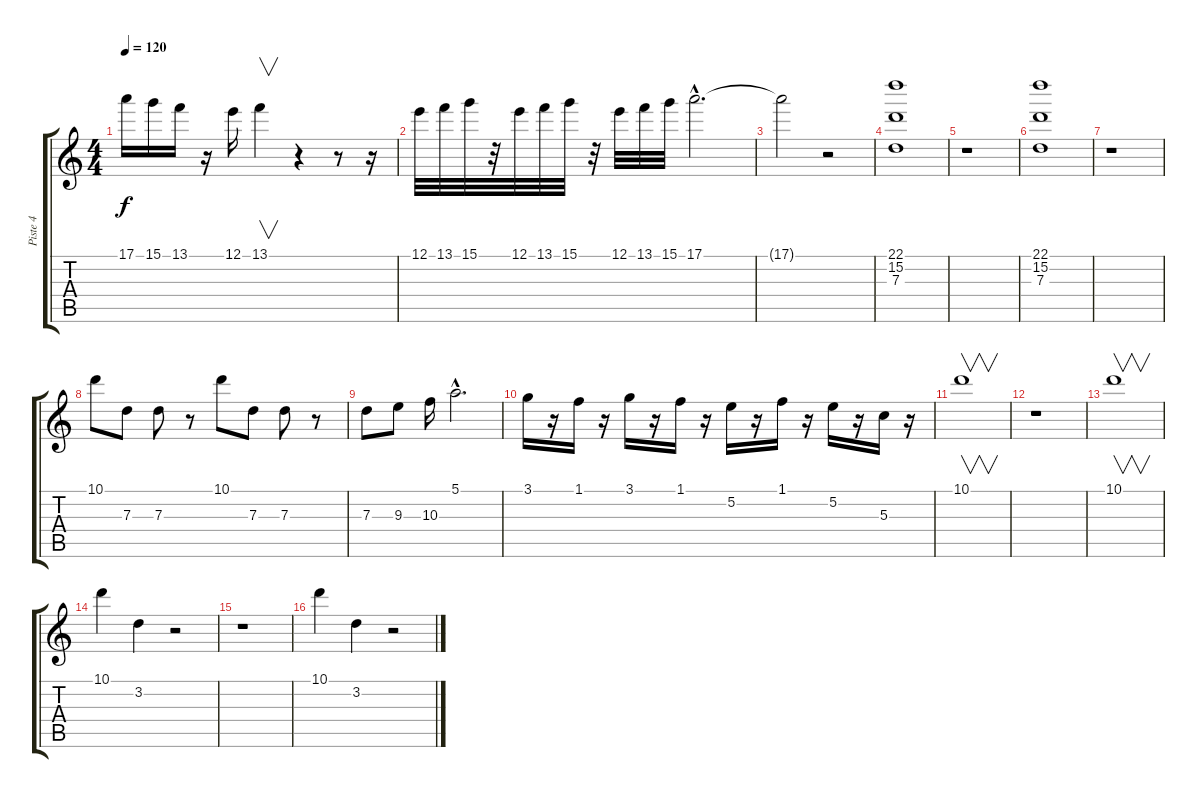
\track ("Piste 4" "Piste 4") {instrument overdrivenguitar}
\staff {score tabs}
\tuning (E4 B3 G3 D3 A2 E2) {hide}
\ts (4 4)
\tempo 120
\clef g2
\ks c
17.1.16{dy f} 15.1.16 13.1.16 r.16 12.1.16 13.1.4{v} r.4 r.8 r.16 |
12.1.32 13.1.32 15.1.32 r.32 12.1.32 13.1.32 15.1.32 r.32 12.1.32 13.1.32 15.1.32 17.1{hac}.2{d} |
17.1{t}.2 r.2 |
(22.1 15.2 7.3).1 |
r.1 |
(22.1 15.2 7.3).1 |
r.1 |
10.1.8 7.3.8 7.3.8 r.8 10.1.8 7.3.8 7.3.8 r.8 |
7.3.8 9.3.8 10.3.16 5.1{hac}.2{d} |
3.1.16 r.16 1.1.16 r.16 3.1.16 r.16 1.1.16 r.16 5.2.16 r.16 1.1.16 r.16 5.2.16 r.16 5.3.16 r.16 |
10.1.1{v} |
r.1 |
10.1.1{v} |
10.1.4 3.2.4 r.2 |
r.1 |
10.1.4 3.2.4 r.2
